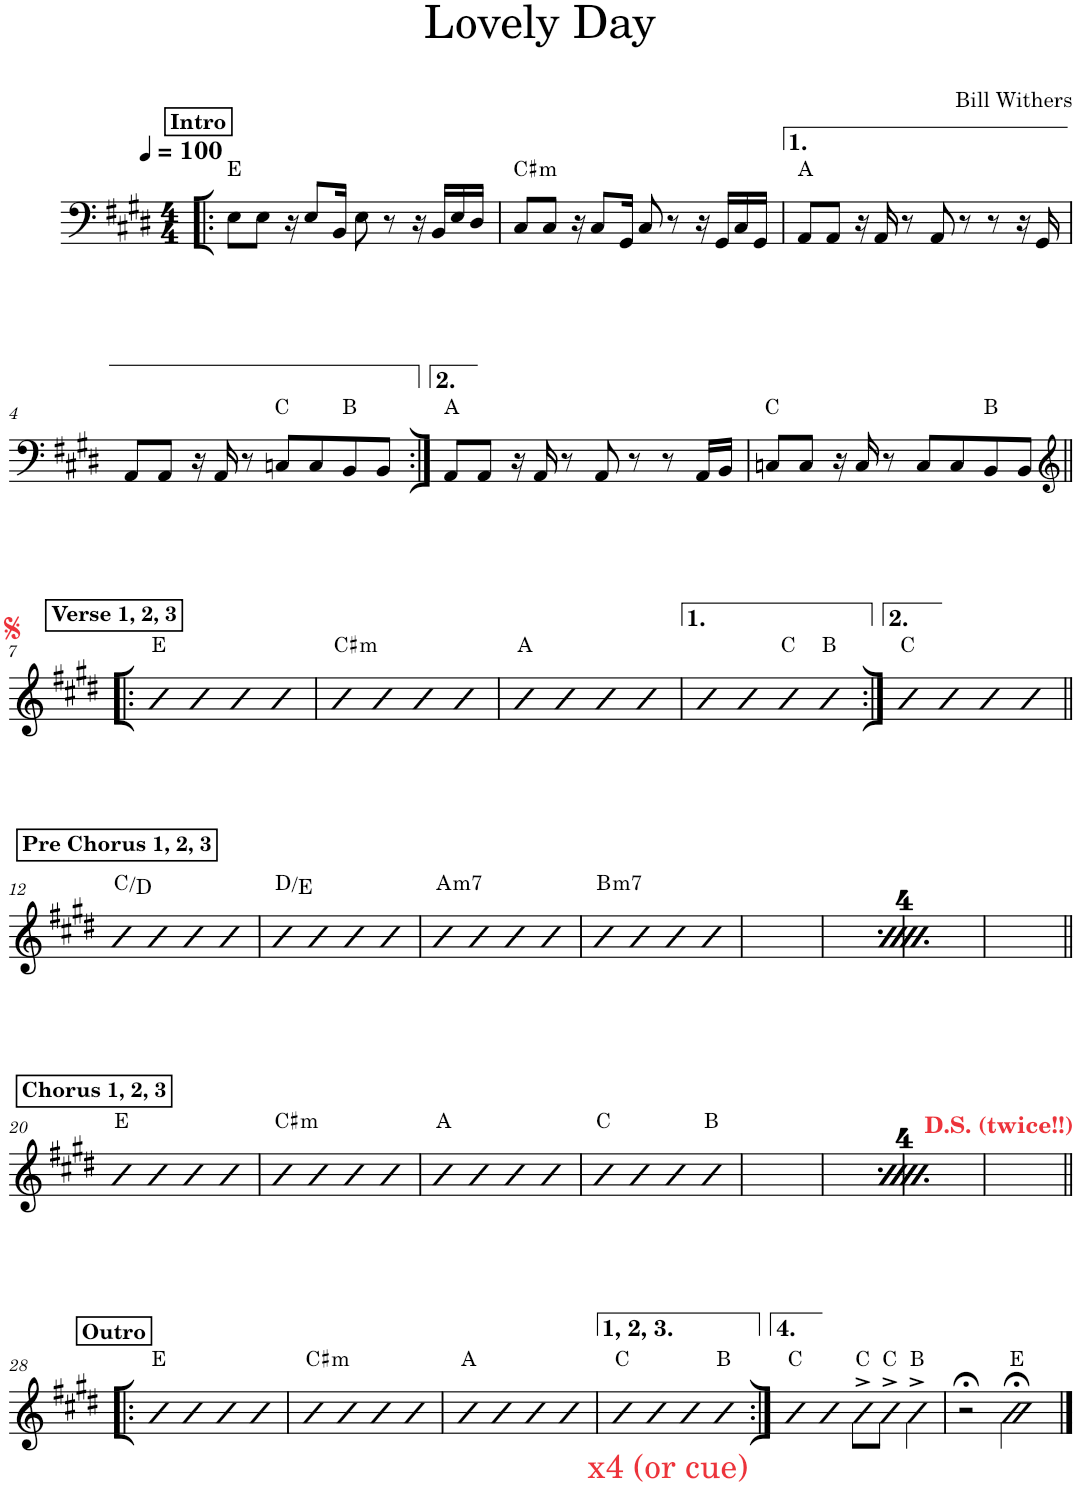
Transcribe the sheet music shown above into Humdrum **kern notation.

**kern	**harte
*part1	*part1
*staff1	*
*I"Piano	*
*I'Pno.	*
*clefF4	*
*k[f#c#g#d#]	*
*M4/4	*
*MM100	*
!!LO:REH:place=s1:a:B:cj:t=Intro
=1!|:	=1!|:
8E\L	E:maj
8E\J	.
16r	.
8E/L	.
16BB/Jk	.
8E\	.
8r	.
16r	.
16BB/LL	.
16E/	.
16D#/JJ	.
=2	=2
!	!LO:H:kt=m
8C#/L	C#:min
8C#/J	.
16r	.
8C#/L	.
16GG#/Jk	.
8C#/	.
8r	.
16r	.
16GG#/LL	.
16C#/	.
16GG#/JJ	.
=3	=3
8AA/L	A:maj
8AA/J	.
16r	.
16AA/	.
8r	.
8AA/	.
8r	.
8r	.
16r	.
16GG#/	.
!!LO:LB:g=z
=4	=4
8AA/L	.
8AA/J	.
16r	.
16AA/	.
8r	.
8Cn/L	C:maj
8C/	.
8BB/	B:maj
8BB/J	.
=5:|!	=5:|!
8AA/L	A:maj
8AA/J	.
16r	.
16AA/	.
8r	.
8AA/	.
8r	.
8r	.
16AA/LL	.
16BB/JJ	.
=6	=6
8Cn/L	C:maj
8C/J	.
16r	.
16C/	.
8r	.
8C/L	.
8C/	.
8BB/	B:maj
8BB/J	.
!!LO:LB:g=z
!!LO:REH:place=s1:a:B:cj:t=Verse 1, 2, 3
=7!|:	=7!|:
*clefG2	*
4D#	E:maj
4D#	.
4D#	.
4D#	.
=8	=8
!	!LO:H:kt=m
4D#	C#:min
4D#	.
4D#	.
4D#	.
=9	=9
4D#	A:maj
4D#	.
4D#	.
4D#	.
=10	=10
4D#	.
4D#	.
4D#	C:maj
4D#	B:maj
=11:|!	=11:|!
4D#	C:maj
4D#	.
4D#	.
4D#	.
!!LO:LB:g=z
!!LO:REH:place=s1:a:B:cj:t=Pre Chorus 1, 2, 3
=12||	=12||
4D#	C:maj/2
4D#	.
4D#	.
4D#	.
=13	=13
4D#	D:maj/2
4D#	.
4D#	.
4D#	.
=14	=14
!	!LO:H:kt=m7
4D#	A:min7
4D#	.
4D#	.
4D#	.
=15	=15
!	!LO:H:kt=m7
4D#	B:min7
4D#	.
4D#	.
4D#	.
!!LO:REH:place=s1:a:B:cj:t=Pre Chorus 1, 2, 3
=16	=16
4D#	C:maj/2
4D#	.
4D#	.
4D#	.
=17	=17
4D#	D:maj/2
4D#	.
4D#	.
4D#	.
=18	=18
!	!LO:H:kt=m7
4D#	A:min7
4D#	.
4D#	.
4D#	.
=19	=19
!	!LO:H:kt=m7
4D#	B:min7
4D#	.
4D#	.
4D#	.
!!LO:LB:g=z
!!LO:REH:place=s1:a:B:cj:t=Chorus 1, 2, 3
=20||	=20||
4D#	E:maj
4D#	.
4D#	.
4D#	.
=21	=21
!	!LO:H:kt=m
4D#	C#:min
4D#	.
4D#	.
4D#	.
=22	=22
4D#	A:maj
4D#	.
4D#	.
4D#	.
=23	=23
4D#	C:maj
4D#	.
4D#	.
4D#	B:maj
!!LO:REH:place=s1:a:B:cj:t=Chorus 1, 2, 3
=24	=24
4D#	E:maj
4D#	.
4D#	.
4D#	.
=25	=25
!	!LO:H:kt=m
4D#	C#:min
4D#	.
4D#	.
4D#	.
=26	=26
4D#	A:maj
4D#	.
4D#	.
4D#	.
=27	=27
4D#	C:maj
4D#	.
4D#	.
4D#	B:maj
!!LO:LB:g=z
!!LO:REH:place=s1:a:B:cj:t=Outro
=28!|:	=28!|:
4D#	E:maj
4D#	.
4D#	.
4D#	.
=29	=29
!	!LO:H:kt=m
4D#	C#:min
4D#	.
4D#	.
4D#	.
=30	=30
4D#	A:maj
4D#	.
4D#	.
4D#	.
=31	=31
4D#	C:maj
4D#	.
4D#	.
!LO:TX:b:color=#ED333B:t=x4 (or cue)	!
4D#	B:maj
=32:|!	=32:|!
4D#	C:maj
4D#	.
8D#^\L	C:maj
8D#^\J	C:maj
4D#^\	B:maj
=33	=33
2r;<	.
2D#;<\	E:maj
==	==
*-	*-
